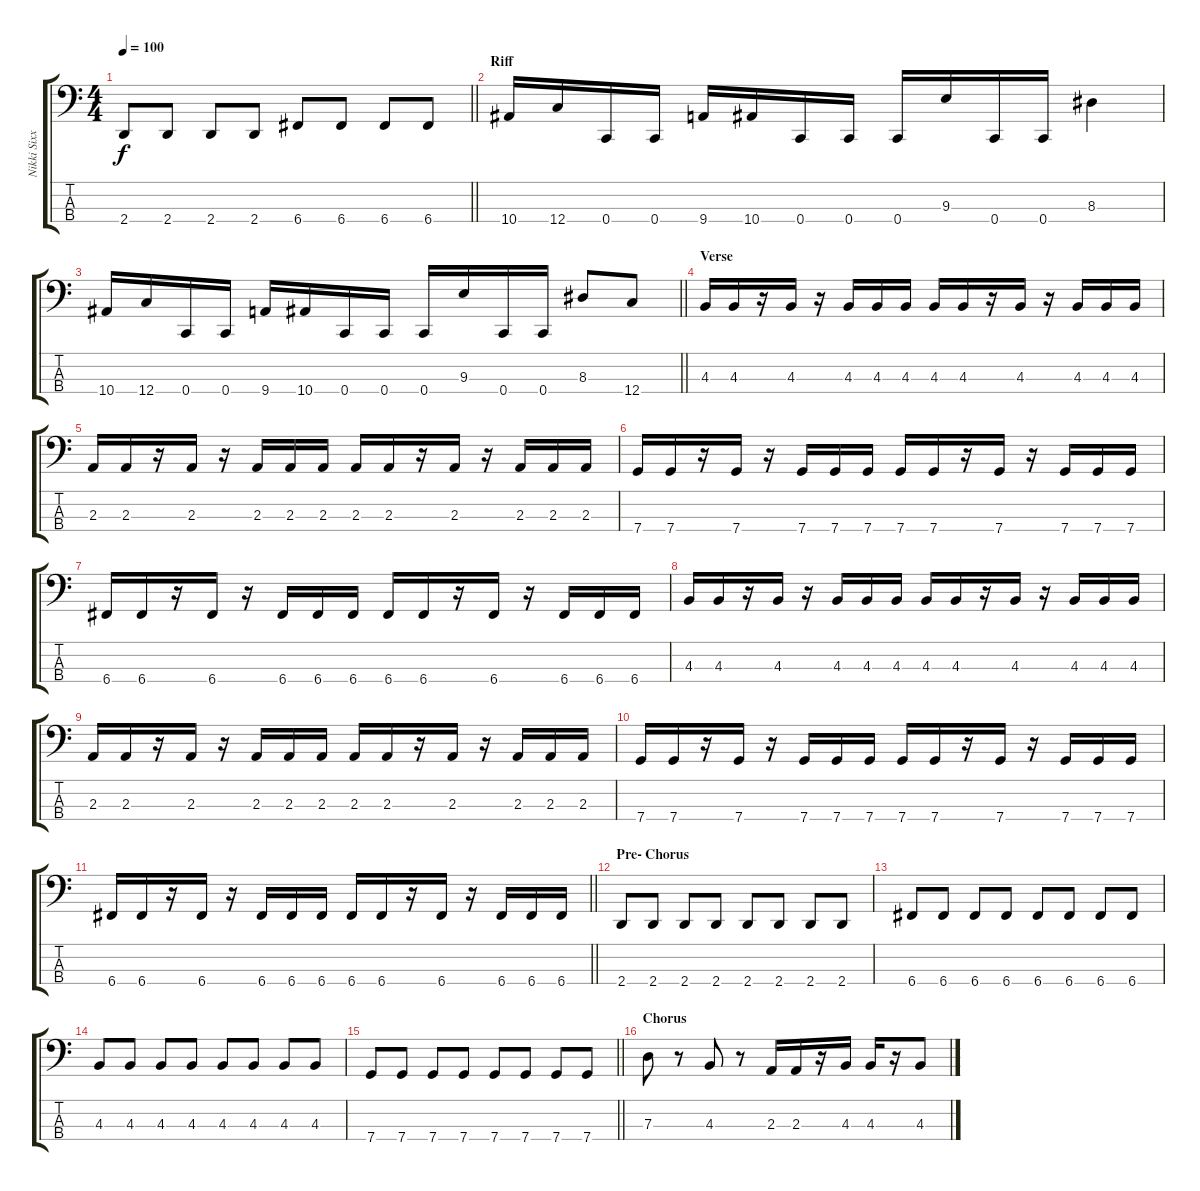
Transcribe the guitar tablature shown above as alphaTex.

\track ("Nikki Sixx" "Nikki Sixx") {instrument electricbassfinger}
\staff {score tabs}
\tuning (F2 C2 G1 C1) {hide}
\ts (4 4)
\tempo 100
\clef f4
\barLineRight lightlight
\ks c
2.4.8{dy f} 2.4.8 2.4.8 2.4.8 6.4.8 6.4.8 6.4.8 6.4.8 |
\section ("" "Riff")
10.4.16 12.4.16 0.4.16 0.4.16 9.4.16 10.4.16 0.4.16 0.4.16 0.4.16 9.3.16 0.4.16 0.4.16 8.3.4 |
\barLineRight lightlight
10.4.16 12.4.16 0.4.16 0.4.16 9.4.16 10.4.16 0.4.16 0.4.16 0.4.16 9.3.16 0.4.16 0.4.16 8.3.8 12.4.8 |
\section ("" "Verse")
4.3.16 4.3.16 r.16 4.3.16 r.16 4.3.16 4.3.16 4.3.16 4.3.16 4.3.16 r.16 4.3.16 r.16 4.3.16 4.3.16 4.3.16 |
2.3.16 2.3.16 r.16 2.3.16 r.16 2.3.16 2.3.16 2.3.16 2.3.16 2.3.16 r.16 2.3.16 r.16 2.3.16 2.3.16 2.3.16 |
7.4.16 7.4.16 r.16 7.4.16 r.16 7.4.16 7.4.16 7.4.16 7.4.16 7.4.16 r.16 7.4.16 r.16 7.4.16 7.4.16 7.4.16 |
6.4.16 6.4.16 r.16 6.4.16 r.16 6.4.16 6.4.16 6.4.16 6.4.16 6.4.16 r.16 6.4.16 r.16 6.4.16 6.4.16 6.4.16 |
4.3.16 4.3.16 r.16 4.3.16 r.16 4.3.16 4.3.16 4.3.16 4.3.16 4.3.16 r.16 4.3.16 r.16 4.3.16 4.3.16 4.3.16 |
2.3.16 2.3.16 r.16 2.3.16 r.16 2.3.16 2.3.16 2.3.16 2.3.16 2.3.16 r.16 2.3.16 r.16 2.3.16 2.3.16 2.3.16 |
7.4.16 7.4.16 r.16 7.4.16 r.16 7.4.16 7.4.16 7.4.16 7.4.16 7.4.16 r.16 7.4.16 r.16 7.4.16 7.4.16 7.4.16 |
\barLineRight lightlight
6.4.16 6.4.16 r.16 6.4.16 r.16 6.4.16 6.4.16 6.4.16 6.4.16 6.4.16 r.16 6.4.16 r.16 6.4.16 6.4.16 6.4.16 |
\section ("" "Pre- Chorus")
2.4.8 2.4.8 2.4.8 2.4.8 2.4.8 2.4.8 2.4.8 2.4.8 |
6.4.8 6.4.8 6.4.8 6.4.8 6.4.8 6.4.8 6.4.8 6.4.8 |
4.3.8 4.3.8 4.3.8 4.3.8 4.3.8 4.3.8 4.3.8 4.3.8 |
\barLineRight lightlight
7.4.8 7.4.8 7.4.8 7.4.8 7.4.8 7.4.8 7.4.8 7.4.8 |
\section ("" "Chorus")
7.3.8 r.8 4.3.8 r.8 2.3.16 2.3.16 r.16 4.3.16 4.3.16 r.16 4.3.8
